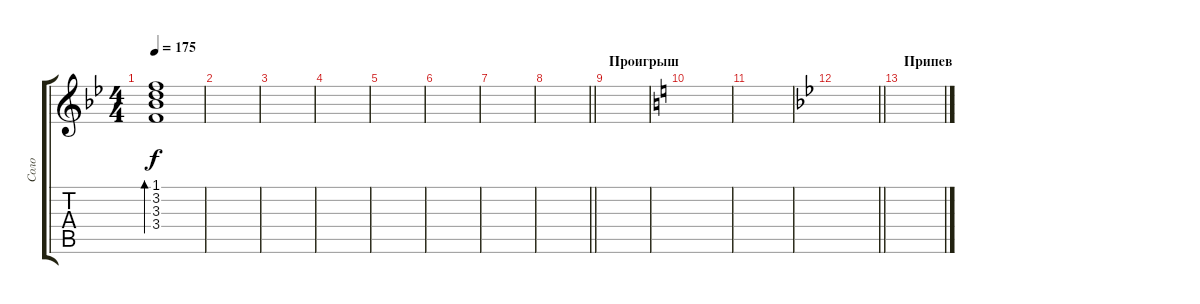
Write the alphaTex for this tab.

\track ("Соло" "Соло") {instrument distortionguitar}
\staff {score tabs}
\tuning (E4 B3 G3 D3 A2 E2) {hide}
\ts (4 4)
\section ("" " ")
\tempo 175
\clef g2
\ks bb
(1.1 3.2 3.3 3.4).1{bd 60 dy f} |
|
|
|
|
|
|
\barLineRight lightlight
|
\section ("" "Проигрыш")
|
\ks c
|
|
\barLineRight lightlight
\ks bb
|
\section ("" "Припев")
